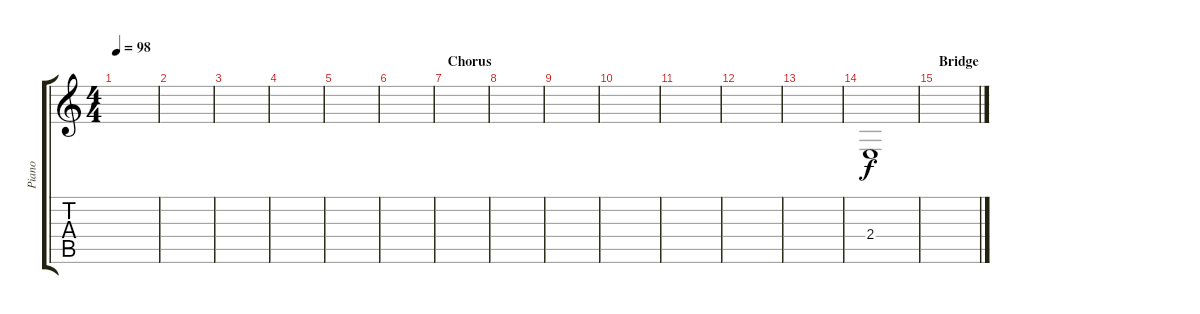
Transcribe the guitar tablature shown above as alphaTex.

\track ("Piano" "Piano") {instrument electricgrandpiano}
\staff {score tabs}
\tuning (E4 B3 G3 D3 A2 E2) {hide}
\ts (4 4)
\tempo 98
\clef g2
\ks c
|
|
|
|
|
|
\section ("" "Chorus")
|
|
|
|
|
|
|
2.4.1 |
\section ("" "Bridge")
